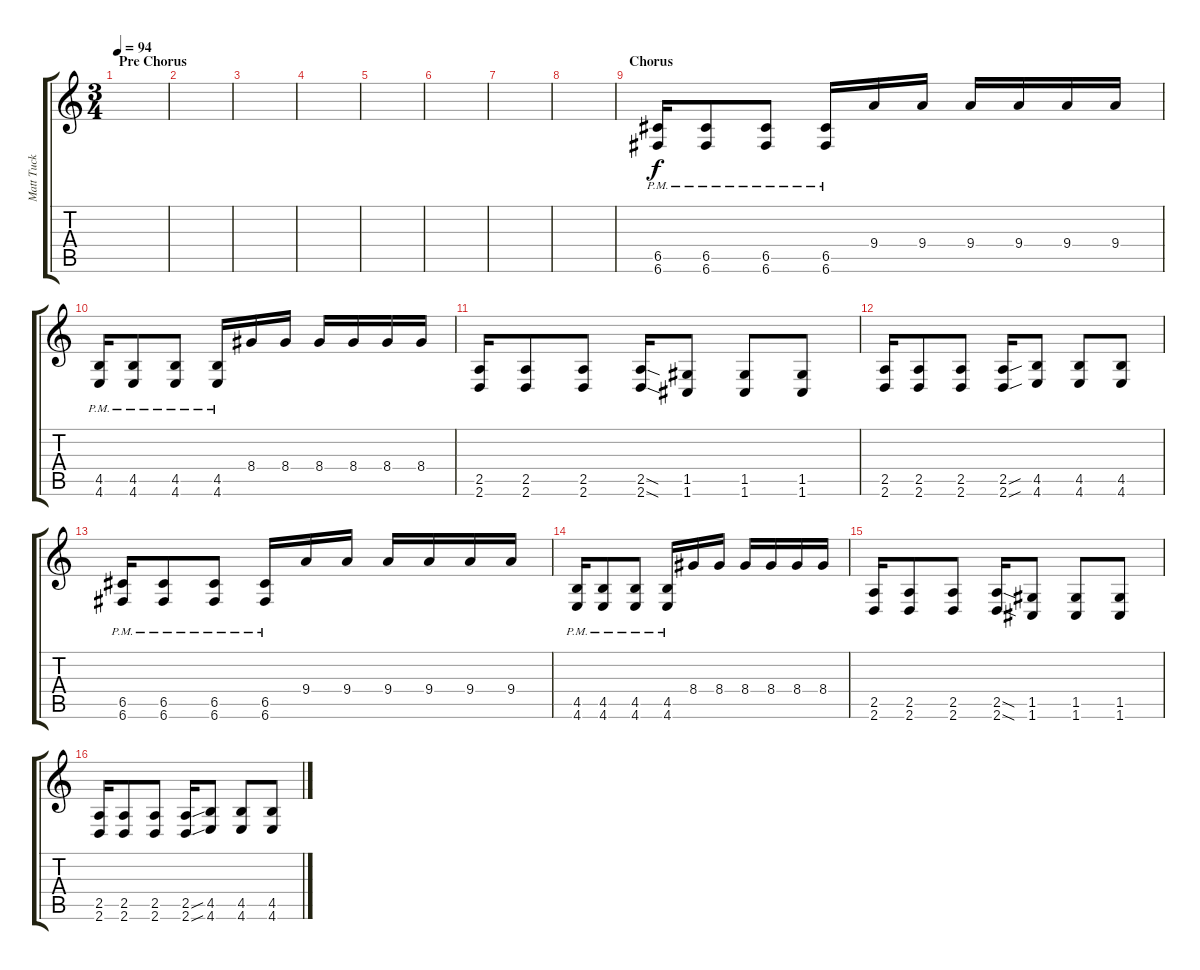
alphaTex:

\track ("Matt Tuck" "Matt Tuck") {instrument distortionguitar}
\staff {score tabs}
\tuning (D4 A3 F3 C3 G2 C2) {hide}
\ts (3 4)
\section ("" "Pre Chorus")
\tempo 94
\clef g2
\ks c
|
|
|
|
|
|
|
|
\section ("" "Chorus")
(6.5{pm} 6.6{pm}).16 (6.5{pm} 6.6{pm}).8 (6.5{pm} 6.6{pm}).8 (6.5{pm} 6.6{pm}).16 9.4.16 9.4.16 9.4.16 9.4.16 9.4.16 9.4.16 |
(4.5{pm} 4.6{pm}).16 (4.5{pm} 4.6{pm}).8 (4.5{pm} 4.6{pm}).8 (4.5 4.6{pm}).16 8.4.16 8.4.16 8.4.16 8.4.16 8.4.16 8.4.16 |
(2.5 2.6).16 (2.5 2.6).8 (2.5 2.6).8 (2.5{sod} 2.6{sod}).16 (1.5 1.6).8 (1.5 1.6).8 (1.5 1.6).8 |
(2.5 2.6).16 (2.5 2.6).8 (2.5 2.6).8 (2.5{sou} 2.6{sou}).16 (4.5 4.6).8 (4.5 4.6).8 (4.5 4.6).8 |
(6.5{pm} 6.6{pm}).16 (6.5{pm} 6.6{pm}).8 (6.5{pm} 6.6{pm}).8 (6.5{pm} 6.6{pm}).16 9.4.16 9.4.16 9.4.16 9.4.16 9.4.16 9.4.16 |
(4.5{pm} 4.6{pm}).16 (4.5{pm} 4.6{pm}).8 (4.5{pm} 4.6{pm}).8 (4.5 4.6{pm}).16 8.4.16 8.4.16 8.4.16 8.4.16 8.4.16 8.4.16 |
(2.5 2.6).16 (2.5 2.6).8 (2.5 2.6).8 (2.5{sod} 2.6{sod}).16 (1.5 1.6).8 (1.5 1.6).8 (1.5 1.6).8 |
(2.5 2.6).16 (2.5 2.6).8 (2.5 2.6).8 (2.5{sou} 2.6{sou}).16 (4.5 4.6).8 (4.5 4.6).8 (4.5 4.6).8
